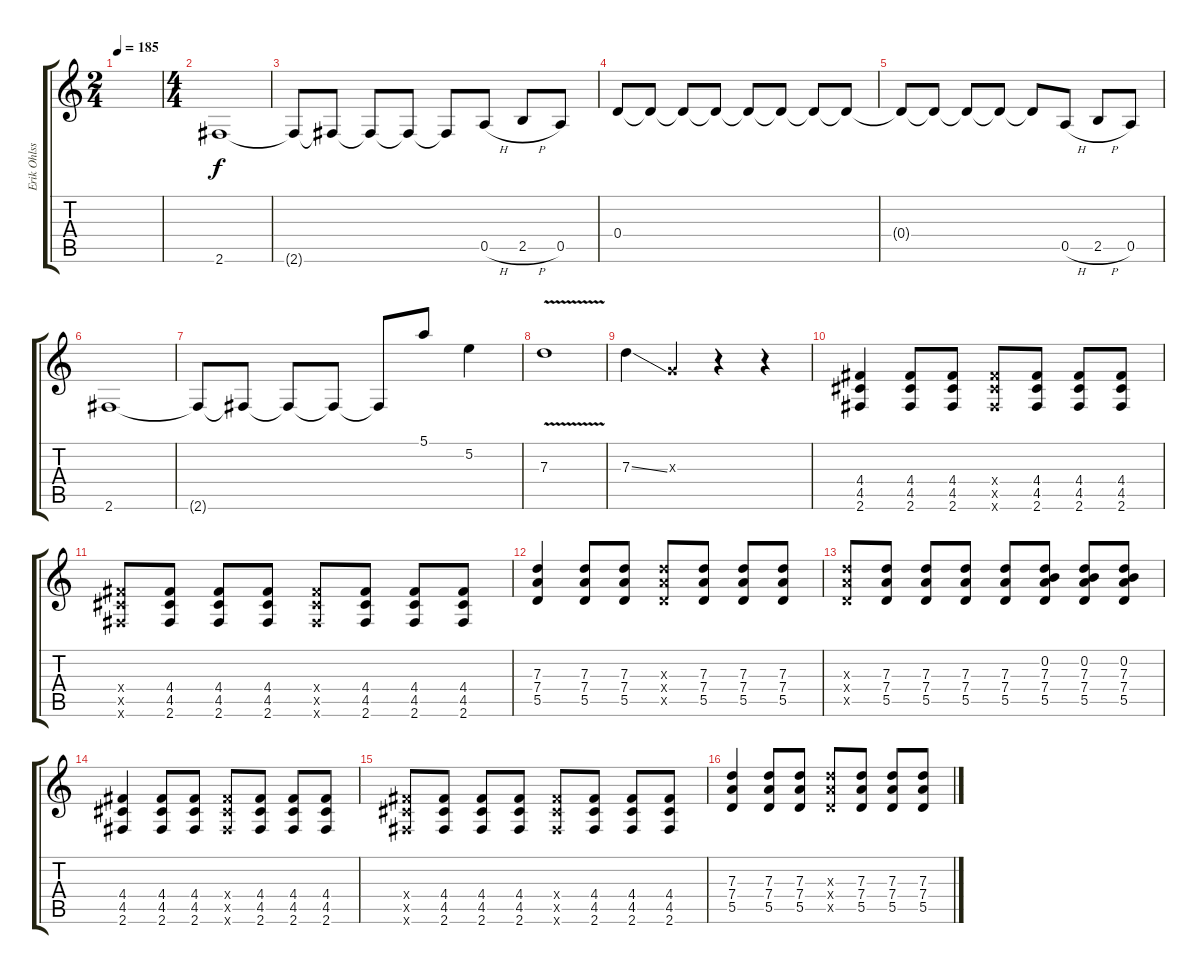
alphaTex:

\track ("Erik Ohlsson" "Erik Ohlss") {instrument distortionguitar}
\staff {score tabs}
\tuning (E4 B3 G3 D3 A2 E2) {hide}
\ts (2 4)
\tempo 185
\clef g2
\ks c
|
\ts (4 4)
2.6.1 |
2.6{t}.8 2.6{t}.8 2.6{t}.8 2.6{t}.8 2.6{t}.8 0.5{h}.8 2.5{h}.8 0.5.8 |
0.4.8 0.4{t}.8 0.4{t}.8 0.4{t}.8 0.4{t}.8 0.4{t}.8 0.4{t}.8 0.4{t}.8 |
0.4{t}.8 0.4{t}.8 0.4{t}.8 0.4{t}.8 0.4{t}.8 0.5{h}.8 2.5{h}.8 0.5.8 |
2.6.1 |
2.6{t}.8 2.6{t}.8 2.6{t}.8 2.6{t}.8 2.6{t}.8 5.1.8 5.2.4 |
7.3{v}.1 |
7.3{ss}.4 0.3{x}.4 r.4 r.4 |
(4.4 4.5 2.6).4 (4.4 4.5 2.6).8 (4.4 4.5 2.6).8 (4.4{x} 4.5{x} 2.6{x}).8 (4.4 4.5 2.6).8 (4.4 4.5 2.6).8 (4.4 4.5 2.6).8 |
(4.4{x} 4.5{x} 2.6{x}).8 (4.4 4.5 2.6).8 (4.4 4.5 2.6).8 (4.4 4.5 2.6).8 (4.4{x} 4.5{x} 2.6{x}).8 (4.4 4.5 2.6).8 (4.4 4.5 2.6).8 (4.4 4.5 2.6).8 |
(7.3 7.4 5.5).4 (7.3 7.4 5.5).8 (7.3 7.4 5.5).8 (7.3{x} 7.4{x} 5.5{x}).8 (7.3 7.4 5.5).8 (7.3 7.4 5.5).8 (7.3 7.4 5.5).8 |
(7.3{x} 7.4{x} 5.5{x}).8 (7.3 7.4 5.5).8 (7.3 7.4 5.5).8 (7.3 7.4 5.5).8 (7.3 7.4 5.5).8 (0.2 7.3 7.4 5.5).8 (0.2 7.3 7.4 5.5).8 (0.2 7.3 7.4 5.5).8 |
(4.4 4.5 2.6).4 (4.4 4.5 2.6).8 (4.4 4.5 2.6).8 (4.4{x} 4.5{x} 2.6{x}).8 (4.4 4.5 2.6).8 (4.4 4.5 2.6).8 (4.4 4.5 2.6).8 |
(4.4{x} 4.5{x} 2.6{x}).8 (4.4 4.5 2.6).8 (4.4 4.5 2.6).8 (4.4 4.5 2.6).8 (4.4{x} 4.5{x} 2.6{x}).8 (4.4 4.5 2.6).8 (4.4 4.5 2.6).8 (4.4 4.5 2.6).8 |
(7.3 7.4 5.5).4 (7.3 7.4 5.5).8 (7.3 7.4 5.5).8 (7.3{x} 7.4{x} 5.5{x}).8 (7.3 7.4 5.5).8 (7.3 7.4 5.5).8 (7.3 7.4 5.5).8
